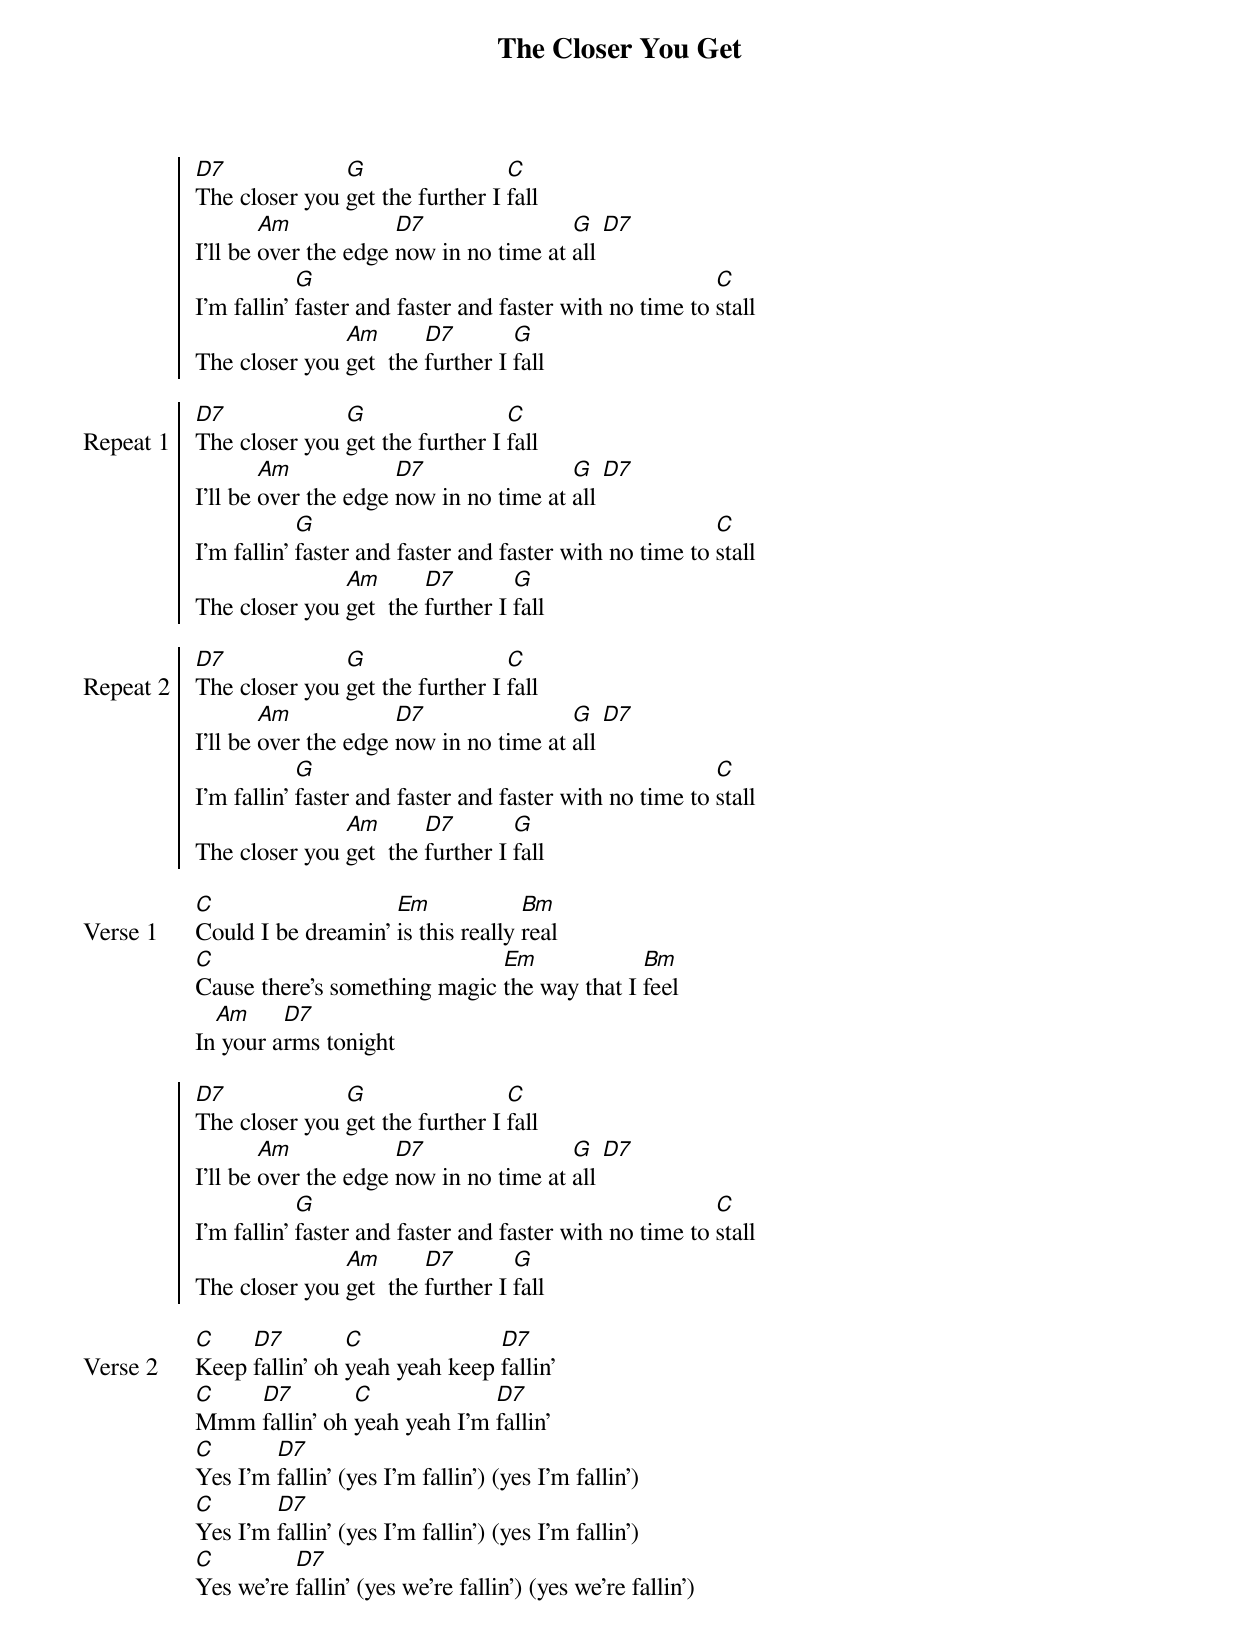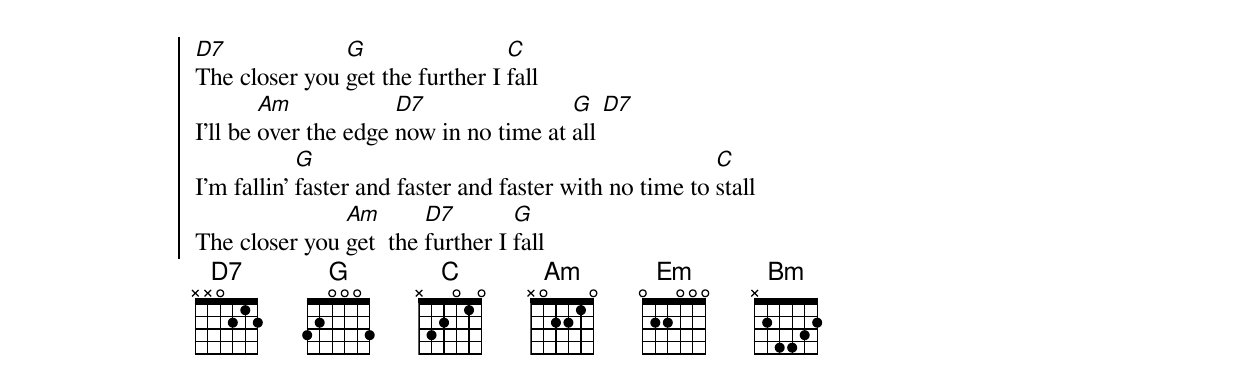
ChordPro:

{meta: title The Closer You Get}
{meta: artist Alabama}
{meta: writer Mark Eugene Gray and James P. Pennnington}

{start_of_chorus}
[D7]The closer you [G]get the further I [C]fall
I'll be [Am]over the edge [D7]now in no time at [G]all [D7]
I'm fallin' [G]faster and faster and faster with no time to [C]stall
The closer you [Am]get  the [D7]further I [G]fall
{end_of_chorus}

{start_of_chorus: Repeat 1}
[D7]The closer you [G]get the further I [C]fall
I'll be [Am]over the edge [D7]now in no time at [G]all [D7]
I'm fallin' [G]faster and faster and faster with no time to [C]stall
The closer you [Am]get  the [D7]further I [G]fall
{end_of_chorus}

{start_of_chorus: Repeat 2}
[D7]The closer you [G]get the further I [C]fall
I'll be [Am]over the edge [D7]now in no time at [G]all [D7]
I'm fallin' [G]faster and faster and faster with no time to [C]stall
The closer you [Am]get  the [D7]further I [G]fall
{end_of_chorus}

{start_of_verse: Verse 1}
[C]Could I be dreamin' [Em]is this really [Bm]real
[C]Cause there's something magic [Em]the way that I [Bm]feel
In[Am] your a[D7]rms tonight
{end_of_verse}

{start_of_chorus}
[D7]The closer you [G]get the further I [C]fall
I'll be [Am]over the edge [D7]now in no time at [G]all [D7]
I'm fallin' [G]faster and faster and faster with no time to [C]stall
The closer you [Am]get  the [D7]further I [G]fall
{end_of_chorus}

{start_of_verse: Verse 2}
[C]Keep [D7]fallin' oh [C]yeah yeah keep [D7]fallin'
[C]Mmm [D7]fallin' oh [C]yeah yeah I'm [D7]fallin'
[C]Yes I'm [D7]fallin' (yes I'm fallin') (yes I'm fallin')
[C]Yes I'm [D7]fallin' (yes I'm fallin') (yes I'm fallin')
[C]Yes we're [D7]fallin' (yes we're fallin') (yes we're fallin')
{end_of_verse}

{start_of_chorus}
[D7]The closer you [G]get the further I [C]fall
I'll be [Am]over the edge [D7]now in no time at [G]all [D7]
I'm fallin' [G]faster and faster and faster with no time to [C]stall
The closer you [Am]get  the [D7]further I [G]fall
{end_of_chorus}
